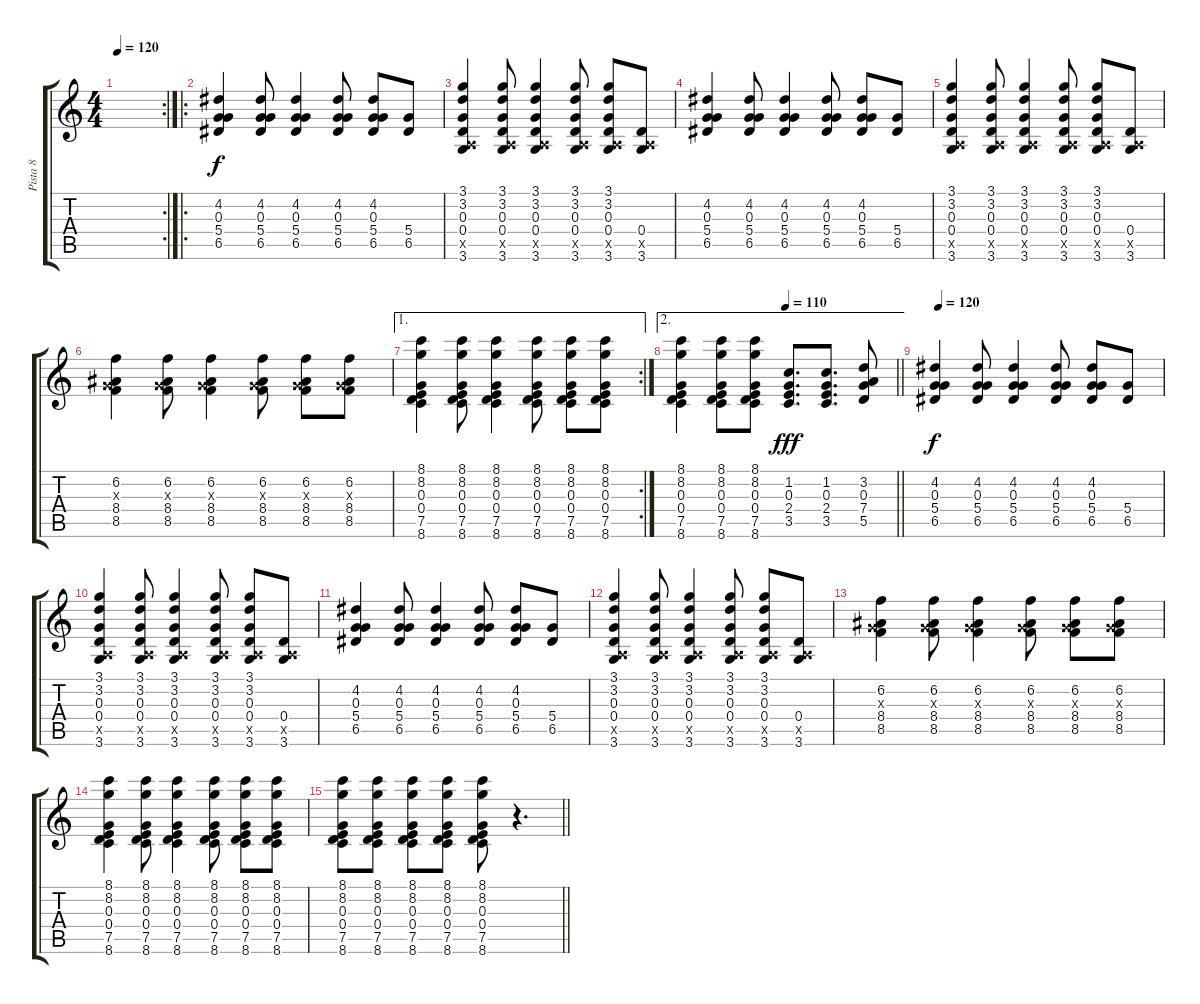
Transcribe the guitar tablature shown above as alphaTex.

\track ("Pista 8" "Pista 8") {instrument electricguitarclean}
\staff {score tabs}
\tuning (E4 B3 G3 D3 A2 E2) {hide}
\rc 2
\ts (4 4)
\tempo 120
\clef g2
\ks c
|
\ro
(4.2 0.3 5.4 6.5).4 (4.2 0.3 5.4 6.5).8 (4.2 0.3 5.4 6.5).4 (4.2 0.3 5.4 6.5).8 (4.2 0.3 5.4 6.5).8 (5.4 6.5).8 |
(3.1 3.2 0.3 0.4 0.5{x} 3.6).4 (3.1 3.2 0.3 0.4 0.5{x} 3.6).8 (3.1 3.2 0.3 0.4 0.5{x} 3.6).4 (3.1 3.2 0.3 0.4 0.5{x} 3.6).8 (3.1 3.2 0.3 0.4 0.5{x} 3.6).8 (0.4 0.5{x} 3.6).8 |
(4.2 0.3 5.4 6.5).4 (4.2 0.3 5.4 6.5).8 (4.2 0.3 5.4 6.5).4 (4.2 0.3 5.4 6.5).8 (4.2 0.3 5.4 6.5).8 (5.4 6.5).8 |
(3.1 3.2 0.3 0.4 0.5{x} 3.6).4 (3.1 3.2 0.3 0.4 0.5{x} 3.6).8 (3.1 3.2 0.3 0.4 0.5{x} 3.6).4 (3.1 3.2 0.3 0.4 0.5{x} 3.6).8 (3.1 3.2 0.3 0.4 0.5{x} 3.6).8 (0.4 0.5{x} 3.6).8 |
(6.2 0.3{x} 8.4 8.5).4 (6.2 0.3{x} 8.4 8.5).8 (6.2 0.3{x} 8.4 8.5).4 (6.2 0.3{x} 8.4 8.5).8 (6.2 0.3{x} 8.4 8.5).8 (6.2 0.3{x} 8.4 8.5).8 |
\ae 1
\rc 2
(8.1 8.2 0.3 0.4 7.5 8.6).4 (8.1 8.2 0.3 0.4 7.5 8.6).8 (8.1 8.2 0.3 0.4 7.5 8.6).4 (8.1 8.2 0.3 0.4 7.5 8.6).8 (8.1 8.2 0.3 0.4 7.5 8.6).8 (8.1 8.2 0.3 0.4 7.5 8.6).8 |
\ae 2
\tempo (110 0.5)
\barLineRight lightlight
(8.1 8.2 0.3 0.4 7.5 8.6).4 (8.1 8.2 0.3 0.4 7.5 8.6).8 (8.1 8.2 0.3 0.4 7.5 8.6).8 (1.2 0.3 2.4 3.5).8{d dy fff} (1.2 0.3 2.4 3.5).8{d} (3.2 0.3 7.4 5.5).8 |
\tempo 120
(4.2 0.3 5.4 6.5).4{dy f} (4.2 0.3 5.4 6.5).8 (4.2 0.3 5.4 6.5).4 (4.2 0.3 5.4 6.5).8 (4.2 0.3 5.4 6.5).8 (5.4 6.5).8 |
(3.1 3.2 0.3 0.4 0.5{x} 3.6).4 (3.1 3.2 0.3 0.4 0.5{x} 3.6).8 (3.1 3.2 0.3 0.4 0.5{x} 3.6).4 (3.1 3.2 0.3 0.4 0.5{x} 3.6).8 (3.1 3.2 0.3 0.4 0.5{x} 3.6).8 (0.4 0.5{x} 3.6).8 |
(4.2 0.3 5.4 6.5).4 (4.2 0.3 5.4 6.5).8 (4.2 0.3 5.4 6.5).4 (4.2 0.3 5.4 6.5).8 (4.2 0.3 5.4 6.5).8 (5.4 6.5).8 |
(3.1 3.2 0.3 0.4 0.5{x} 3.6).4 (3.1 3.2 0.3 0.4 0.5{x} 3.6).8 (3.1 3.2 0.3 0.4 0.5{x} 3.6).4 (3.1 3.2 0.3 0.4 0.5{x} 3.6).8 (3.1 3.2 0.3 0.4 0.5{x} 3.6).8 (0.4 0.5{x} 3.6).8 |
(6.2 0.3{x} 8.4 8.5).4 (6.2 0.3{x} 8.4 8.5).8 (6.2 0.3{x} 8.4 8.5).4 (6.2 0.3{x} 8.4 8.5).8 (6.2 0.3{x} 8.4 8.5).8 (6.2 0.3{x} 8.4 8.5).8 |
(8.1 8.2 0.3 0.4 7.5 8.6).4 (8.1 8.2 0.3 0.4 7.5 8.6).8 (8.1 8.2 0.3 0.4 7.5 8.6).4 (8.1 8.2 0.3 0.4 7.5 8.6).8 (8.1 8.2 0.3 0.4 7.5 8.6).8 (8.1 8.2 0.3 0.4 7.5 8.6).8 |
\barLineRight lightlight
(8.1 8.2 0.3 0.4 7.5 8.6).8 (8.1 8.2 0.3 0.4 7.5 8.6).8 (8.1 8.2 0.3 0.4 7.5 8.6).8 (8.1 8.2 0.3 0.4 7.5 8.6).8 (8.1 8.2 0.3 0.4 7.5 8.6).8 r.4{d}
